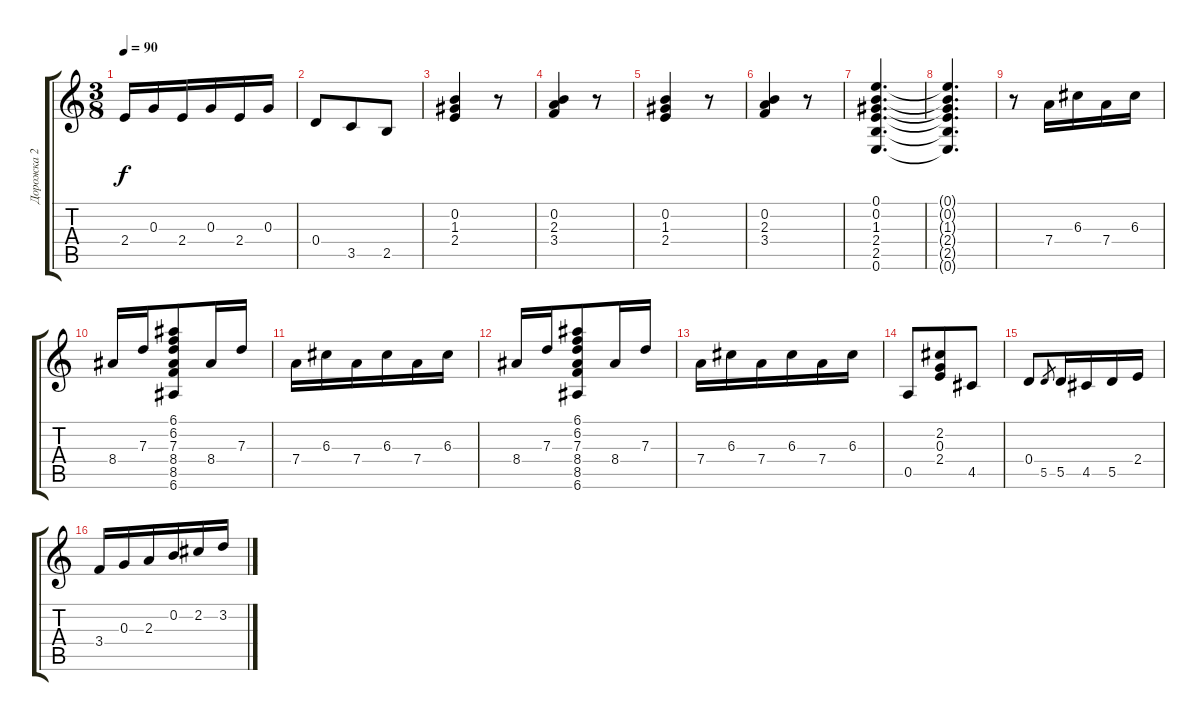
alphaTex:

\track ("Дорожка 2" "Дорожка 2") {instrument acousticguitarsteel}
\staff {score tabs}
\tuning (E4 B3 G3 D3 A2 E2) {hide}
\ts (3 8)
\tempo 90
\clef g2
\ks c
2.4.16{dy f} 0.3.16 2.4.16 0.3.16 2.4.16 0.3.16 |
0.4.8 3.5.8 2.5.8 |
(0.2 1.3 2.4).4 r.8 |
(0.2 2.3 3.4).4 r.8 |
(0.2 1.3 2.4).4 r.8 |
(0.2 2.3 3.4).4 r.8 |
(0.1 0.2 1.3 2.4 2.5 0.6).4{d} |
(0.1{t} 0.2{t} 1.3{t} 2.4{t} 2.5{t} 0.6{t}).4{d} |
r.8 7.4.16 6.3.16 7.4.16 6.3.16 |
8.4.16 7.3.16 (6.1 6.2 7.3 8.4 8.5 6.6).8 8.4.16 7.3.16 |
7.4.16 6.3.16 7.4.16 6.3.16 7.4.16 6.3.16 |
8.4.16 7.3.16 (6.1 6.2 7.3 8.4 8.5 6.6).8 8.4.16 7.3.16 |
7.4.16 6.3.16 7.4.16 6.3.16 7.4.16 6.3.16 |
0.5.8 (2.2 0.3 2.4).8 4.5.8 |
0.4.8 5.5.8{gr} 5.5.16 4.5.16 5.5.16 2.4.16 |
3.4.16 0.3.16 2.3.16 0.2.16 2.2.16 3.2.16
